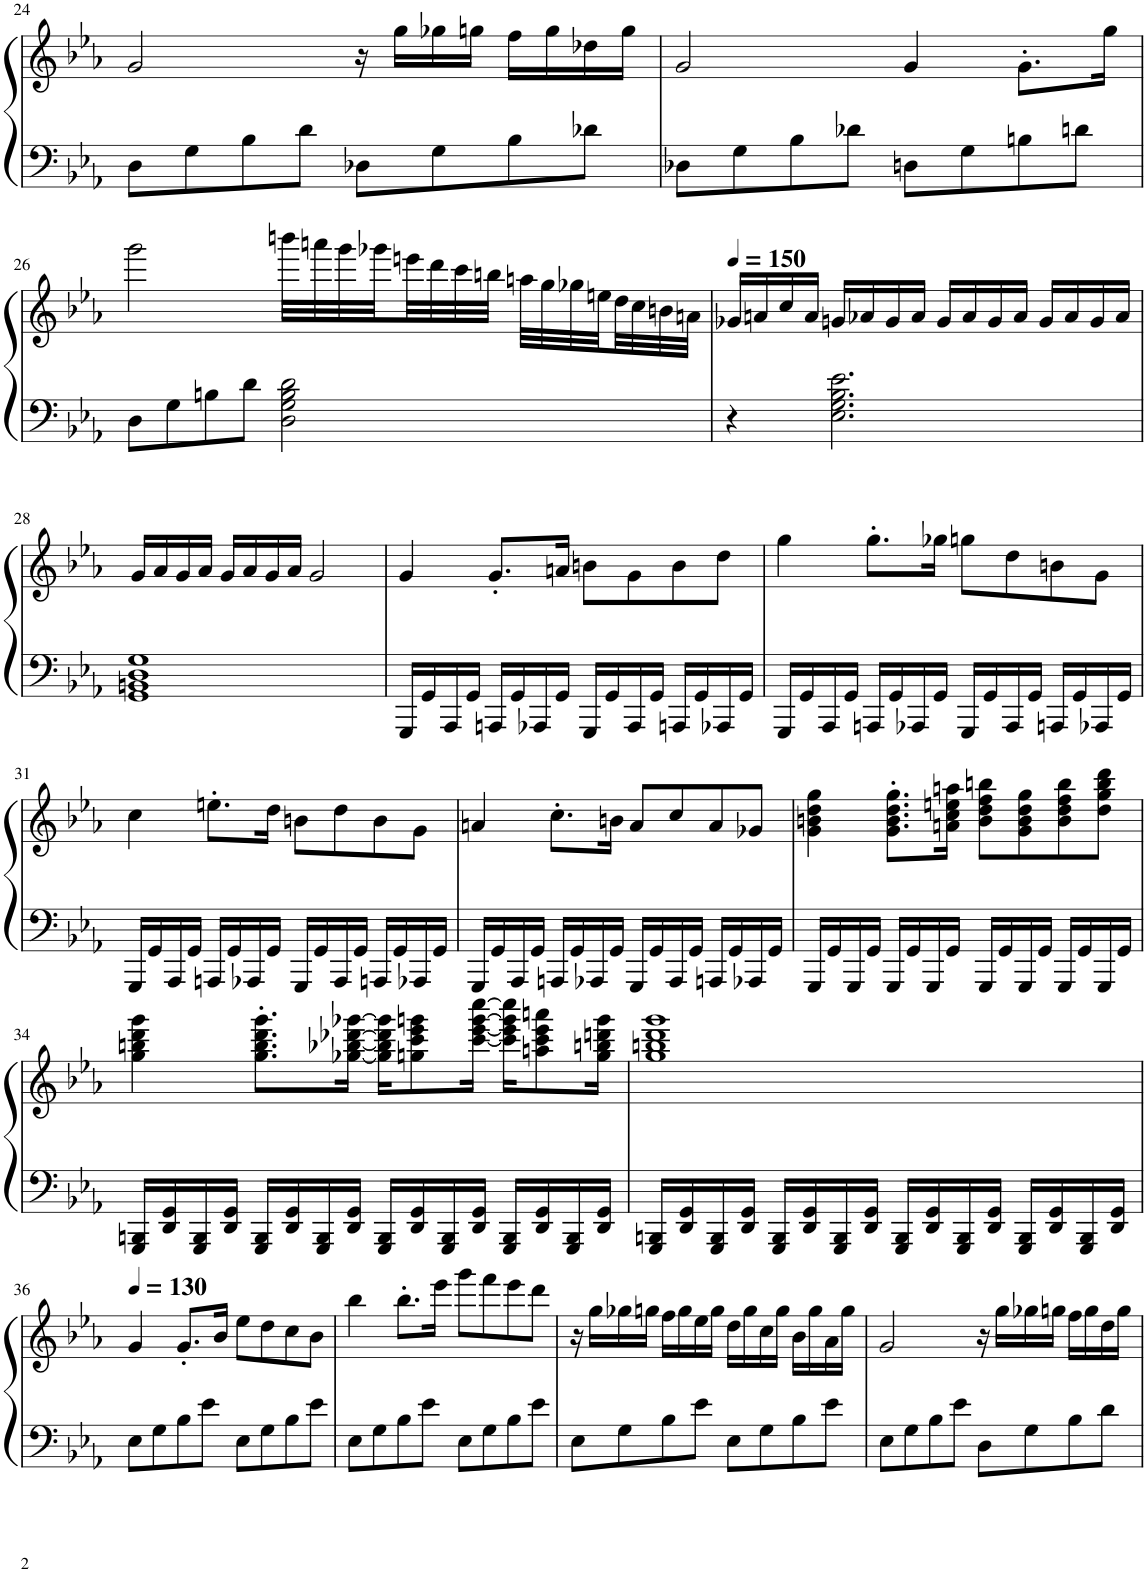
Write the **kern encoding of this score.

**kern	**kern
*part1	*part1
*staff2	*staff1
*I"Piano	*
*I'Pno.	*
!!LO:PB:g=z
*clefF4	*clefG2
*k[b-e-a-]	*k[b-e-a-]
*M4/4	*M4/4
=24	=24
8D\L	2g/
8G\	.
8B-\	.
8d\J	.
8D-X\L	16r
.	16gg\LL
8G\	16gg-X\
.	16ggn\JJ
8B-\	16ff\LL
.	16gg\
8d-X\J	16dd-X\
.	16gg\JJ
=25	=25
8D-X\L	2g/
8G\	.
8B-\	.
8d-X\J	.
8Dn\L	4g/
8G\	.
8Bn\	8.g'\L
8dn\J	.
.	16gg\Jk
!!LO:LB:g=z
=26	=26
8D\L	2ggg\
8G\	.
8Bn\	.
8d\J	.
2D\ 2G\ 2B\ 2d\	32bbbn\LLL
.	32aaan\
.	32ggg\
.	32ggg-X\
.	32eeen\
.	32ddd\
.	32ccc\
.	32bbn\JJJ
.	32aan\LLL
.	32gg\
.	32gg-X\
.	32een\
.	32dd\
.	32cc\
.	32bn\
.	32an\JJJ
=27	=27
*	*MM150
4r	16g-X/LL
.	16an/
.	16cc/
.	16a/JJ
2.E-\ 2.G\ 2.B-\ 2.e-\	16gn/LL
.	16a-X/
.	16g/
.	16a-/JJ
.	16g/LL
.	16a-/
.	16g/
.	16a-/JJ
.	16g/LL
.	16a-/
.	16g/
.	16a-/JJ
!!LO:LB:g=z
=28	=28
1GG 1BBn 1D 1G	16g/LL
.	16a-/
.	16g/
.	16a-/JJ
.	16g/LL
.	16a-/
.	16g/
.	16a-/JJ
.	2g/
=29	=29
16GGG/LL	4g/
16GG/	.
16AAA-/	.
16GG/JJ	.
16AAAn/LL	8.g'/L
16GG/	.
16AAA-X/	.
16GG/JJ	16an/Jk
16GGG/LL	8bn\L
16GG/	.
16AAA-/	8g\
16GG/JJ	.
16AAAn/LL	8b\
16GG/	.
16AAA-X/	8dd\J
16GG/JJ	.
=30	=30
16GGG/LL	4gg\
16GG/	.
16AAA-/	.
16GG/JJ	.
16AAAn/LL	8.gg'\L
16GG/	.
16AAA-X/	.
16GG/JJ	16gg-X\Jk
16GGG/LL	8ggn\L
16GG/	.
16AAA-/	8dd\
16GG/JJ	.
16AAAn/LL	8bn\
16GG/	.
16AAA-X/	8g\J
16GG/JJ	.
!!LO:LB:g=z
=31	=31
16GGG/LL	4cc\
16GG/	.
16AAA-/	.
16GG/JJ	.
16AAAn/LL	8.een'\L
16GG/	.
16AAA-X/	.
16GG/JJ	16dd\Jk
16GGG/LL	8bn\L
16GG/	.
16AAA-/	8dd\
16GG/JJ	.
16AAAn/LL	8b\
16GG/	.
16AAA-X/	8g\J
16GG/JJ	.
=32	=32
16GGG/LL	4an/
16GG/	.
16AAA-/	.
16GG/JJ	.
16AAAn/LL	8.cc'\L
16GG/	.
16AAA-X/	.
16GG/JJ	16bn\Jk
16GGG/LL	8a/L
16GG/	.
16AAA-/	8cc/
16GG/JJ	.
16AAAn/LL	8a/
16GG/	.
16AAA-X/	8g-X/J
16GG/JJ	.
=33	=33
16GGG/LL	4g\ 4bn\ 4dd\ 4gg\
16GG/	.
16GGG/	.
16GG/JJ	.
16GGG/LL	8.g\' 8.b\' 8.dd\' 8.gg\'L
16GG/	.
16GGG/	.
16GG/JJ	16an\ 16cc\ 16een\ 16aan\Jk
16GGG/LL	8b\ 8dd\ 8ff\ 8bbn\L
16GG/	.
16GGG/	8g\ 8b\ 8dd\ 8gg\
16GG/JJ	.
16GGG/LL	8b\ 8dd\ 8ff\ 8bb\
16GG/	.
16GGG/	8dd\ 8gg\ 8bb\ 8ddd\J
16GG/JJ	.
!!LO:LB:g=z
=34	=34
16GGG/ 16BBBn/LL	4gg\ 4bbn\ 4ddd\ 4ggg\
16DD/ 16GG/	.
16GGG/ 16BBB/	.
16DD/ 16GG/JJ	.
16GGG/ 16BBB/LL	8.gg\' 8.bb\' 8.ddd\' 8.ggg\'L
16DD/ 16GG/	.
16GGG/ 16BBB/	.
16DD/ 16GG/JJ	[16gg-X\ [16bb-X\ [16ddd-X\ [16ggg-X\Jk
16GGG/ 16BBB/LL	16gg-\] 16bb-\] 16ddd-\] 16ggg-\]KL
16DD/ 16GG/	8ggn\ 8ccc\ 8eee-\ 8gggn\
16GGG/ 16BBB/	.
16DD/ 16GG/JJ	[16ccc\ [16eee-\ [16ggg\ [16cccc\Jk
16GGG/ 16BBB/LL	16ccc\] 16eee-\] 16ggg\] 16cccc\]KL
16DD/ 16GG/	8aan\ 8ccc\ 8eee-\ 8aaan\
16GGG/ 16BBB/	.
16DD/ 16GG/JJ	16gg\ 16bbn\ 16dddn\ 16ggg\Jk
=35	=35
16GGG/ 16BBBn/LL	1gg 1bbn 1ddd 1ggg
16DD/ 16GG/	.
16GGG/ 16BBB/	.
16DD/ 16GG/JJ	.
16GGG/ 16BBB/LL	.
16DD/ 16GG/	.
16GGG/ 16BBB/	.
16DD/ 16GG/JJ	.
16GGG/ 16BBB/LL	.
16DD/ 16GG/	.
16GGG/ 16BBB/	.
16DD/ 16GG/JJ	.
16GGG/ 16BBB/LL	.
16DD/ 16GG/	.
16GGG/ 16BBB/	.
16DD/ 16GG/JJ	.
!!LO:LB:g=z
=36	=36
*	*MM130
8E-\L	4g/
8G\	.
8B-\	8.g'/L
8e-\J	.
.	16b-/Jk
8E-\L	8ee-\L
8G\	8dd\
8B-\	8cc\
8e-\J	8b-\J
=37	=37
8E-\L	4bb-\
8G\	.
8B-\	8.bb-'\L
8e-\J	.
.	16eee-\Jk
8E-\L	8ggg\L
8G\	8fff\
8B-\	8eee-\
8e-\J	8ddd\J
=38	=38
8E-\L	16r
.	16gg\LL
8G\	16gg-X\
.	16ggn\JJ
8B-\	16ff\LL
.	16gg\
8e-\J	16ee-\
.	16gg\JJ
8E-\L	16dd\LL
.	16gg\
8G\	16cc\
.	16gg\JJ
8B-\	16b-\LL
.	16gg\
8e-\J	16a-\
.	16gg\JJ
=39	=39
8E-\L	2g/
8G\	.
8B-\	.
8e-\J	.
8D\L	16r
.	16gg\LL
8G\	16gg-X\
.	16ggn\JJ
8B-\	16ff\LL
.	16gg\
8d\J	16dd\
.	16gg\JJ
=	=
*-	*-
